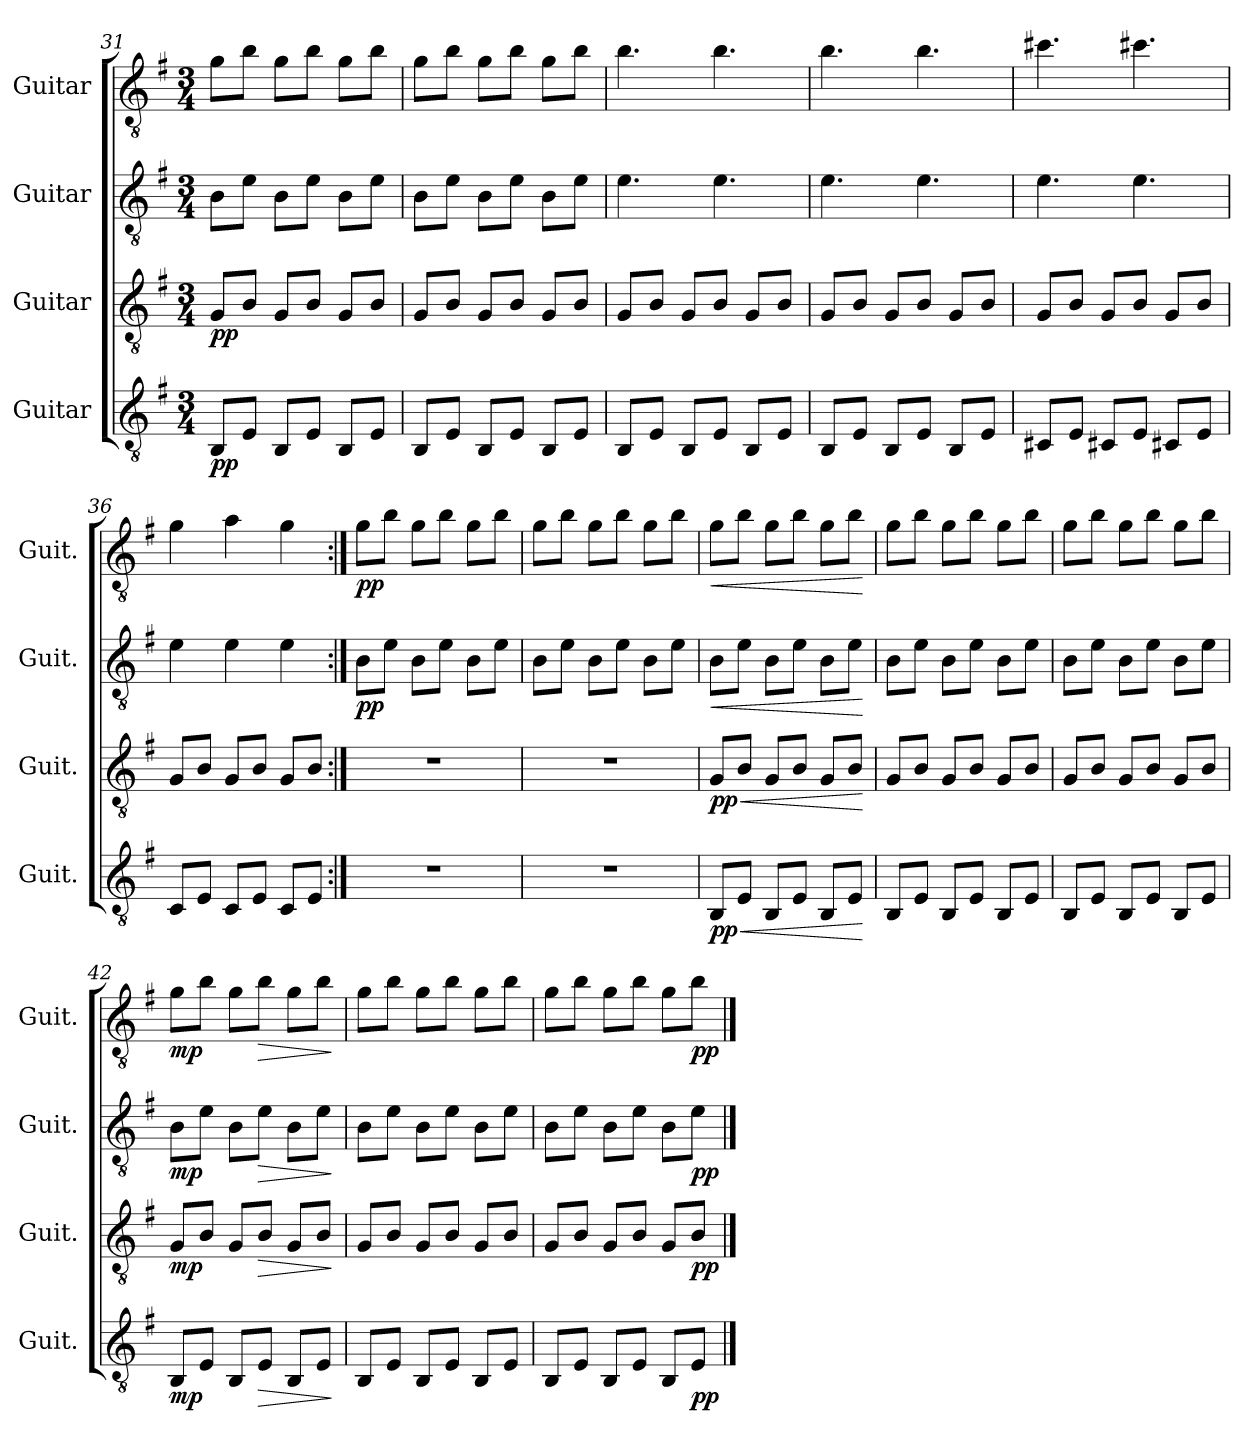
**kern	**dynam	**kern	**dynam	**kern	**dynam	**kern	**dynam
*part4	*part4	*part3	*part3	*part2	*part2	*part1	*part1
*staff4	*staff4	*staff3	*staff3	*staff2	*staff2	*staff1	*staff1
*I"Guitar	*	*I"Guitar	*	*I"Guitar	*	*I"Guitar	*
*I'Guit.	*	*I'Guit.	*	*I'Guit.	*	*I'Guit.	*
*clefGv2	*	*clefGv2	*	*clefGv2	*	*clefGv2	*
*k[f#]	*	*k[f#]	*	*k[f#]	*	*k[f#]	*
*M3/4	*	*M3/4	*	*M3/4	*	*M3/4	*
=31	=31	=31	=31	=31	=31	=31	=31
!	!LO:DY:b	!	!LO:DY:b	!	!	!	!
8BB/L	pp	8G/L	pp	8B\L	.	8g\L	.
8E/J	.	8B/J	.	8e\J	.	8b\J	.
8BB/L	.	8G/L	.	8B\L	.	8g\L	.
8E/J	.	8B/J	.	8e\J	.	8b\J	.
8BB/L	.	8G/L	.	8B\L	.	8g\L	.
8E/J	.	8B/J	.	8e\J	.	8b\J	.
!!LO:PB:g=z
=32	=32	=32	=32	=32	=32	=32	=32
8BB/L	.	8G/L	.	8B\L	.	8g\L	.
8E/J	.	8B/J	.	8e\J	.	8b\J	.
8BB/L	.	8G/L	.	8B\L	.	8g\L	.
8E/J	.	8B/J	.	8e\J	.	8b\J	.
8BB/L	.	8G/L	.	8B\L	.	8g\L	.
8E/J	.	8B/J	.	8e\J	.	8b\J	.
=33	=33	=33	=33	=33	=33	=33	=33
8BB/L	.	8G/L	.	4.e\	.	4.b\	.
8E/J	.	8B/J	.	.	.	.	.
8BB/L	.	8G/L	.	.	.	.	.
8E/J	.	8B/J	.	4.e\	.	4.b\	.
8BB/L	.	8G/L	.	.	.	.	.
8E/J	.	8B/J	.	.	.	.	.
=34	=34	=34	=34	=34	=34	=34	=34
8BB/L	.	8G/L	.	4.e\	.	4.b\	.
8E/J	.	8B/J	.	.	.	.	.
8BB/L	.	8G/L	.	.	.	.	.
8E/J	.	8B/J	.	4.e\	.	4.b\	.
8BB/L	.	8G/L	.	.	.	.	.
8E/J	.	8B/J	.	.	.	.	.
=35	=35	=35	=35	=35	=35	=35	=35
8C#X/L	.	8G/L	.	4.e\	.	4.cc#X\	.
8E/J	.	8B/J	.	.	.	.	.
8C#X/L	.	8G/L	.	.	.	.	.
8E/J	.	8B/J	.	4.e\	.	4.cc#X\	.
8C#X/L	.	8G/L	.	.	.	.	.
8E/J	.	8B/J	.	.	.	.	.
=36	=36	=36	=36	=36	=36	=36	=36
8C/L	.	8G/L	.	4e\	.	4g\	.
8E/J	.	8B/J	.	.	.	.	.
8C/L	.	8G/L	.	4e\	.	4a\	.
8E/J	.	8B/J	.	.	.	.	.
8C/L	.	8G/L	.	4e\	.	4g\	.
8E/J	.	8B/J	.	.	.	.	.
=37:|!	=37:|!	=37:|!	=37:|!	=37:|!	=37:|!	=37:|!	=37:|!
!	!	!	!	!	!LO:DY:b	!	!LO:DY:b
2.r	.	2.r	.	8B\L	pp	8g\L	pp
.	.	.	.	8e\J	.	8b\J	.
.	.	.	.	8B\L	.	8g\L	.
.	.	.	.	8e\J	.	8b\J	.
.	.	.	.	8B\L	.	8g\L	.
.	.	.	.	8e\J	.	8b\J	.
!!LO:LB:g=z
=38	=38	=38	=38	=38	=38	=38	=38
2.r	.	2.r	.	8B\L	.	8g\L	.
.	.	.	.	8e\J	.	8b\J	.
.	.	.	.	8B\L	.	8g\L	.
.	.	.	.	8e\J	.	8b\J	.
.	.	.	.	8B\L	.	8g\L	.
.	.	.	.	8e\J	.	8b\J	.
=39	=39	=39	=39	=39	=39	=39	=39
!	!LO:HP:b	!	!LO:HP:b	!	!LO:HP:b	!	!LO:HP:b
!	!LO:DY:n=1:b	!	!LO:DY:n=1:b	!	!	!	!
8BB/L	< pp	8G/L	< pp	8B\L	<	8g\L	<
8E/J	.	8B/J	.	8e\J	.	8b\J	.
8BB/L	.	8G/L	.	8B\L	.	8g\L	.
8E/J	.	8B/J	.	8e\J	.	8b\J	.
8BB/L	.	8G/L	.	8B\L	.	8g\L	.
8E/J	.	8B/J	.	8e\J	.	8b\J	.
.	[	.	[	.	[	.	[
=40	=40	=40	=40	=40	=40	=40	=40
8BB/L	.	8G/L	.	8B\L	.	8g\L	.
8E/J	.	8B/J	.	8e\J	.	8b\J	.
8BB/L	.	8G/L	.	8B\L	.	8g\L	.
8E/J	.	8B/J	.	8e\J	.	8b\J	.
8BB/L	.	8G/L	.	8B\L	.	8g\L	.
8E/J	.	8B/J	.	8e\J	.	8b\J	.
=41	=41	=41	=41	=41	=41	=41	=41
8BB/L	.	8G/L	.	8B\L	.	8g\L	.
8E/J	.	8B/J	.	8e\J	.	8b\J	.
8BB/L	.	8G/L	.	8B\L	.	8g\L	.
8E/J	.	8B/J	.	8e\J	.	8b\J	.
8BB/L	.	8G/L	.	8B\L	.	8g\L	.
8E/J	.	8B/J	.	8e\J	.	8b\J	.
=42	=42	=42	=42	=42	=42	=42	=42
!	!LO:DY:b	!	!LO:DY:b	!	!LO:DY:b	!	!LO:DY:b
8BB/L	mp	8G/L	mp	8B\L	mp	8g\L	mp
8E/J	.	8B/J	.	8e\J	.	8b\J	.
8BB/L	.	8G/L	.	8B\L	.	8g\L	.
!	!LO:HP:b	!	!LO:HP:b	!	!LO:HP:b	!	!LO:HP:b
8E/J	>	8B/J	>	8e\J	>	8b\J	>
8BB/L	.	8G/L	.	8B\L	.	8g\L	.
8E/J	.	8B/J	.	8e\J	.	8b\J	.
.	]	.	]	.	]	.	]
=43	=43	=43	=43	=43	=43	=43	=43
8BB/L	.	8G/L	.	8B\L	.	8g\L	.
8E/J	.	8B/J	.	8e\J	.	8b\J	.
8BB/L	.	8G/L	.	8B\L	.	8g\L	.
8E/J	.	8B/J	.	8e\J	.	8b\J	.
8BB/L	.	8G/L	.	8B\L	.	8g\L	.
8E/J	.	8B/J	.	8e\J	.	8b\J	.
!!LO:LB:g=z
=44	=44	=44	=44	=44	=44	=44	=44
8BB/L	.	8G/L	.	8B\L	.	8g\L	.
8E/J	.	8B/J	.	8e\J	.	8b\J	.
8BB/L	.	8G/L	.	8B\L	.	8g\L	.
8E/J	.	8B/J	.	8e\J	.	8b\J	.
8BB/L	.	8G/L	.	8B\L	.	8g\L	.
!	!LO:DY:b	!	!LO:DY:b	!	!LO:DY:b	!	!LO:DY:b
8E/J	pp	8B/J	pp	8e\J	pp	8b\J	pp
==	==	==	==	==	==	==	==
*-	*-	*-	*-	*-	*-	*-	*-
